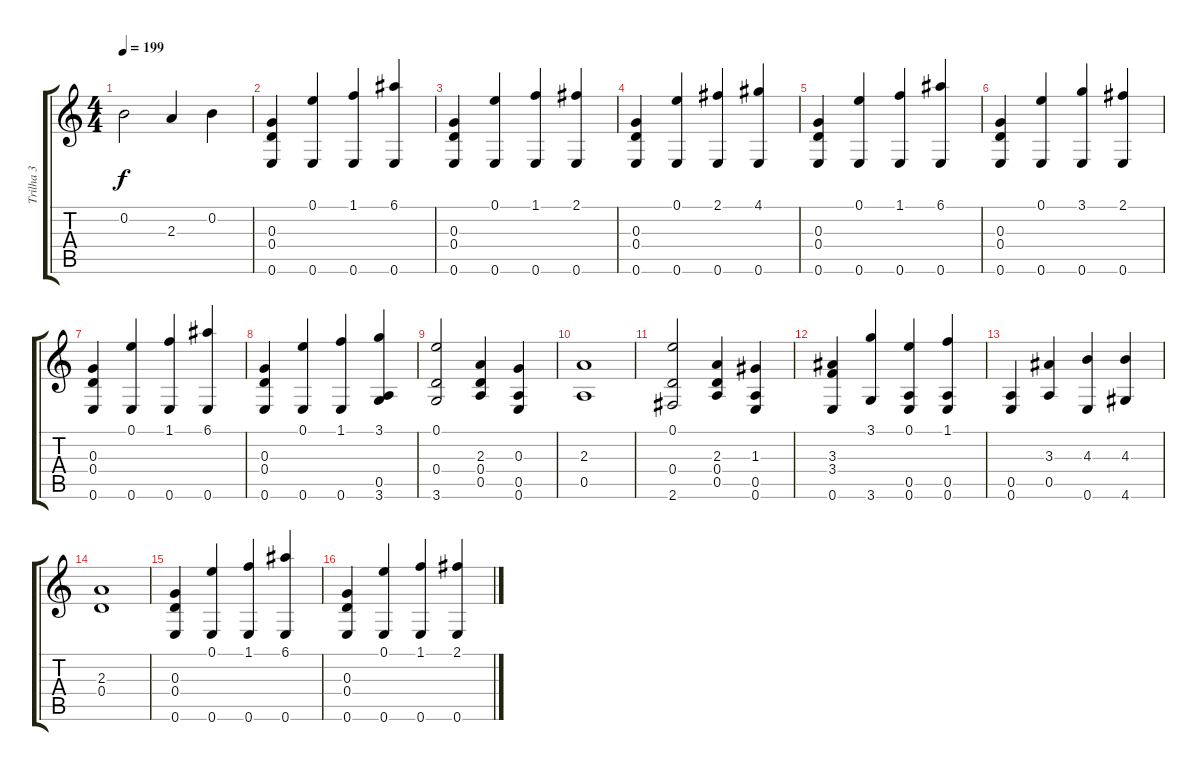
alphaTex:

\track ("Trilha 3" "Trilha 3") {instrument overdrivenguitar}
\staff {score tabs}
\tuning (E4 B3 G3 D3 A2 E2) {hide}
\ts (4 4)
\tempo 199
\clef g2
\ks c
0.2.2{dy f} 2.3.4 0.2.4 |
(0.3 0.4 0.6).4 (0.1 0.6).4 (1.1 0.6).4 (6.1 0.6).4 |
(0.3 0.4 0.6).4 (0.1 0.6).4 (1.1 0.6).4 (2.1 0.6).4 |
(0.3 0.4 0.6).4 (0.1 0.6).4 (2.1 0.6).4 (4.1 0.6).4 |
(0.3 0.4 0.6).4 (0.1 0.6).4 (1.1 0.6).4 (6.1 0.6).4 |
(0.3 0.4 0.6).4 (0.1 0.6).4 (3.1 0.6).4 (2.1 0.6).4 |
(0.3 0.4 0.6).4 (0.1 0.6).4 (1.1 0.6).4 (6.1 0.6).4 |
(0.3 0.4 0.6).4 (0.1 0.6).4 (1.1 0.6).4 (3.1 0.5 3.6).4 |
(0.1 0.4 3.6).2 (2.3 0.4 0.5).4 (0.3 0.5 0.6).4 |
(2.3 0.5).1 |
(0.1 0.4 2.6).2 (2.3 0.4 0.5).4 (1.3 0.5 0.6).4 |
(3.3 3.4 0.6).4 (3.1 3.6).4 (0.1 0.5 0.6).4 (1.1 0.5 0.6).4 |
(0.5 0.6).4 (3.3 0.5).4 (4.3 0.6).4 (4.3 4.6).4 |
(2.3 0.4).1 |
(0.3 0.4 0.6).4 (0.1 0.6).4 (1.1 0.6).4 (6.1 0.6).4 |
(0.3 0.4 0.6).4 (0.1 0.6).4 (1.1 0.6).4 (2.1 0.6).4
